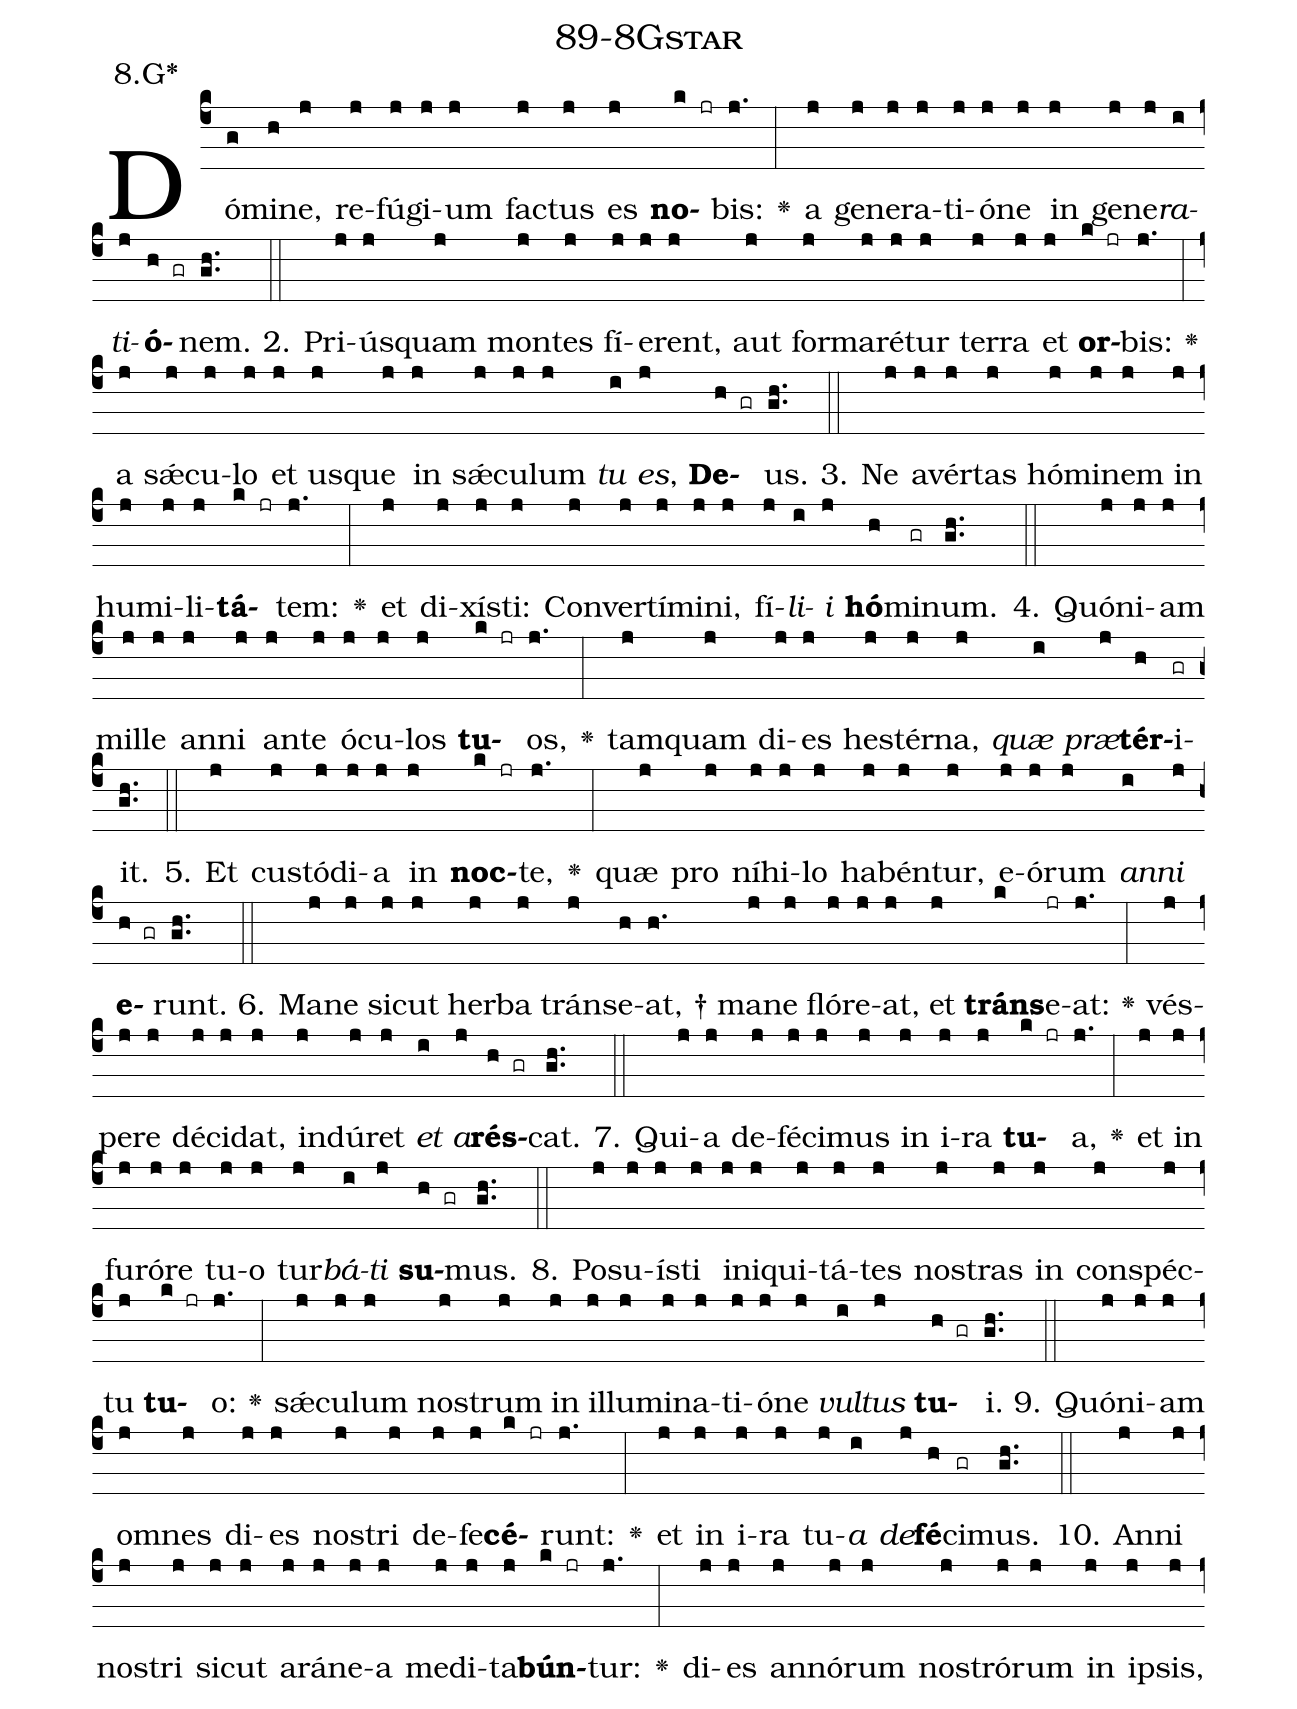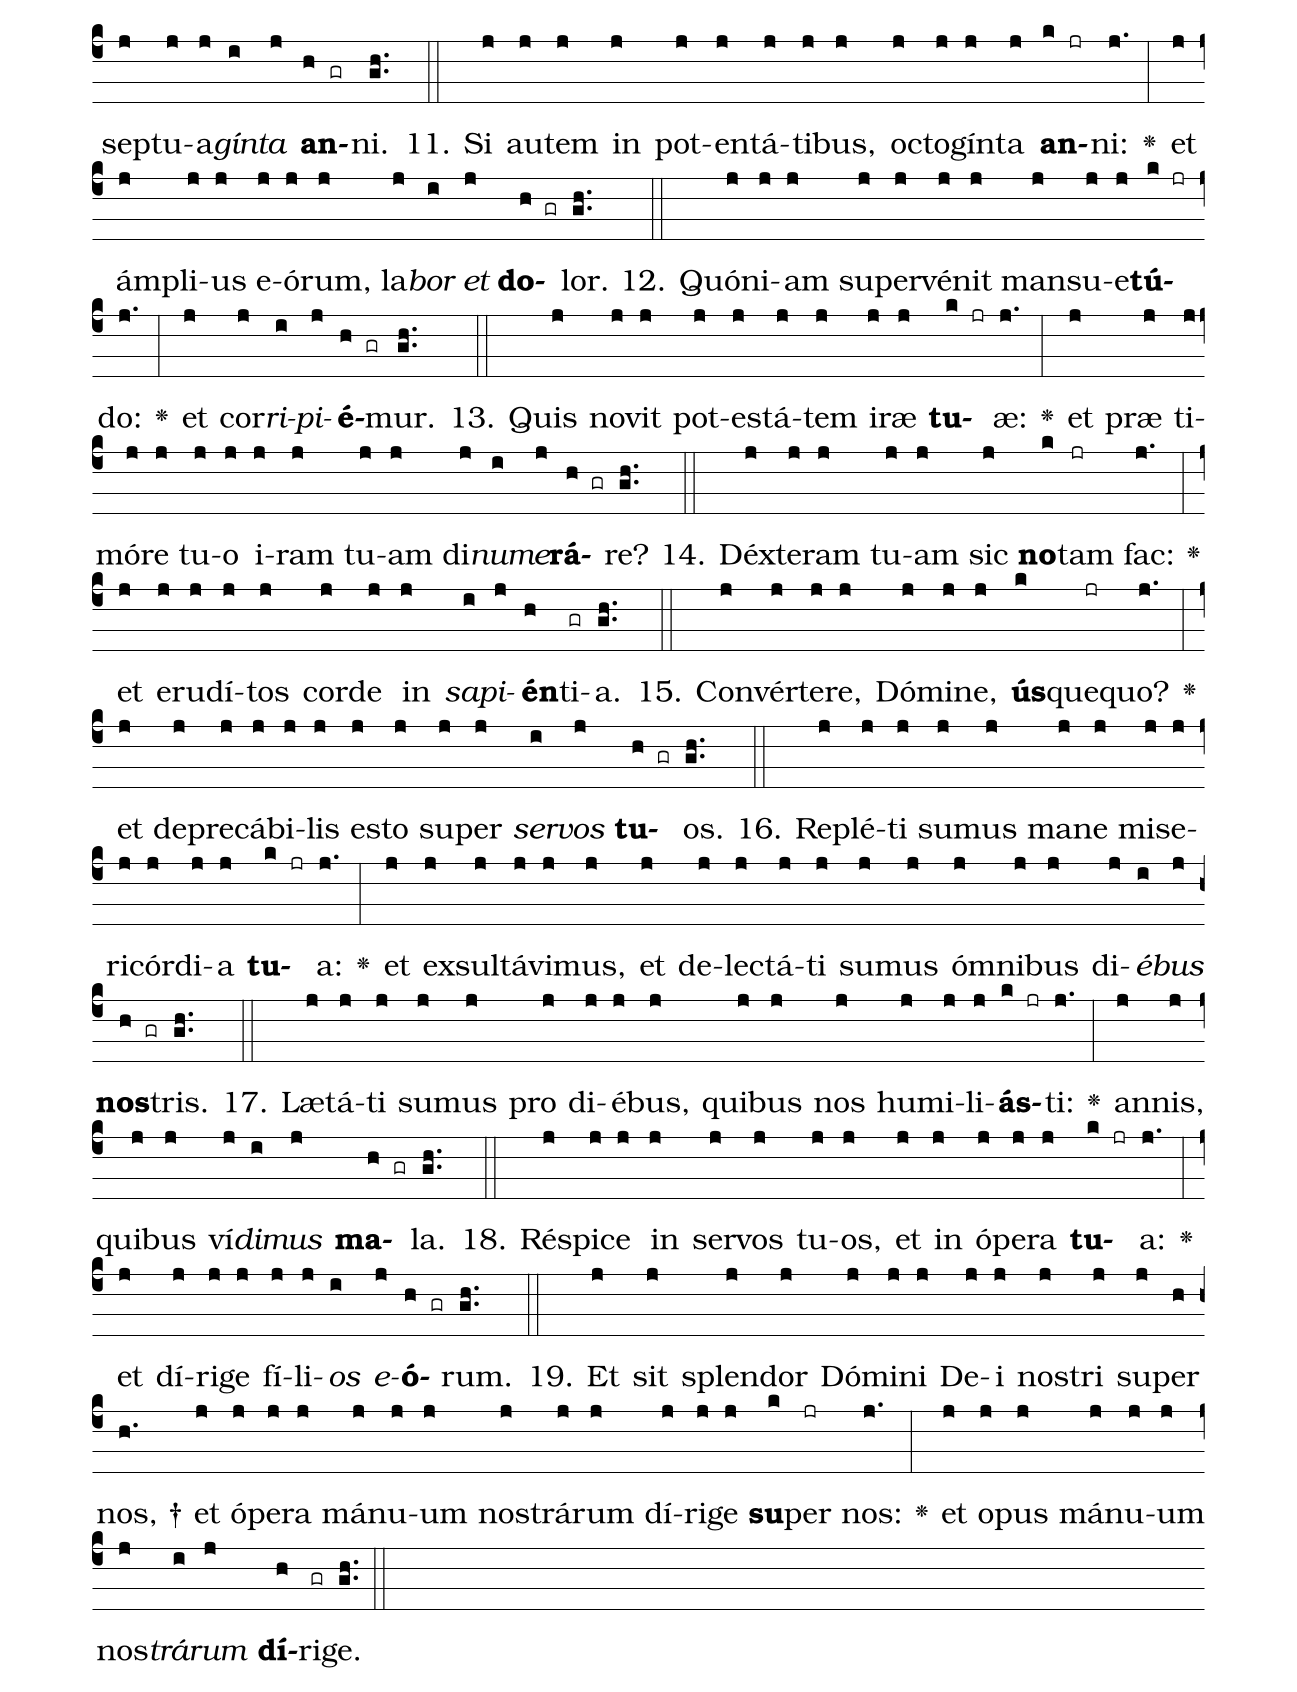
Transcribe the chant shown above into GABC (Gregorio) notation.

name: 89-8Gstar;
annotation: 8.G*;
%%
(c4)Dó(g)mi(h)ne,(j) re(j)fú(j)gi(j)um(j) fac(j)tus(j) es(j) <b>no</b>(k jr)bis:(j.) <v>\greheightstar</v>(:) a(j) ge(j)ne(j)ra(j)ti(j)ó(j)ne(j) in(j) ge(j)ne(j)<i>ra</i>(i)<i>ti</i>(j)<b>ó</b>(h gr)nem.(gh..) (::)
2. Pri(j)ús(j)quam(j) mon(j)tes(j) fí(j)e(j)rent,(j) aut(j) for(j)ma(j)ré(j)tur(j) ter(j)ra(j) et(j) <b>or</b>(k jr)bis:(j.) <v>\greheightstar</v>(:) a(j) sǽ(j)cu(j)lo(j) et(j) us(j)que(j) in(j) sǽ(j)cu(j)lum(j) <i>tu</i>(i) <i>es</i>,(j) <b>De</b>(h gr)us.(gh..) (::)
3. Ne(j) a(j)vér(j)tas(j) hó(j)mi(j)nem(j) in(j) hu(j)mi(j)li(j)<b>tá</b>(k jr)tem:(j.) <v>\greheightstar</v>(:) et(j) di(j)xís(j)ti:(j) Con(j)ver(j)tí(j)mi(j)ni,(j) fí(j)<i>li</i>(i)<i>i</i>(j) <b>hó</b>(h)mi(gr)num.(gh..) (::)
4. Quón(j)i(j)am(j) mil(j)le(j) an(j)ni(j) an(j)te(j) ó(j)cu(j)los(j) <b>tu</b>(k jr)os,(j.) <v>\greheightstar</v>(:) tam(j)quam(j) di(j)es(j) hes(j)tér(j)na,(j) <i>quæ</i>(i) <i>præ</i>(j)<b>tér</b>(h)i(gr)it.(gh..) (::)
5. Et(j) cus(j)tó(j)di(j)a(j) in(j) <b>noc</b>(k jr)te,(j.) <v>\greheightstar</v>(:) quæ(j) pro(j) ní(j)hi(j)lo(j) ha(j)bén(j)tur,(j) e(j)ó(j)rum(j) <i>an</i>(i)<i>ni</i>(j) <b>e</b>(h gr)runt.(gh..) (::)
6. Ma(j)ne(j) sic(j)ut(j) her(j)ba(j) tráns(j)e(h)at, †(h.) ma(j)ne(j) fló(j)re(j)at,(j) et(j) <b>tráns</b>(k)e(jr)at:(j.) <v>\greheightstar</v>(:) vés(j)pe(j)re(j) dé(j)ci(j)dat,(j) in(j)dú(j)ret(j) <i>et</i>(i) <i>a</i>(j)<b>rés</b>(h gr)cat.(gh..) (::)
7. Qui(j)a(j) de(j)fé(j)ci(j)mus(j) in(j) i(j)ra(j) <b>tu</b>(k jr)a,(j.) <v>\greheightstar</v>(:) et(j) in(j) fu(j)ró(j)re(j) tu(j)o(j) tur(j)<i>bá</i>(i)<i>ti</i>(j) <b>su</b>(h gr)mus.(gh..) (::)
8. Po(j)su(j)ís(j)ti(j) in(j)i(j)qui(j)tá(j)tes(j) nos(j)tras(j) in(j) con(j)spéc(j)tu(j) <b>tu</b>(k jr)o:(j.) <v>\greheightstar</v>(:) sǽ(j)cu(j)lum(j) nos(j)trum(j) in(j) il(j)lu(j)mi(j)na(j)ti(j)ó(j)ne(j) <i>vul</i>(i)<i>tus</i>(j) <b>tu</b>(h gr)i.(gh..) (::)
9. Quón(j)i(j)am(j) om(j)nes(j) di(j)es(j) nos(j)tri(j) de(j)fe(j)<b>cé</b>(k jr)runt:(j.) <v>\greheightstar</v>(:) et(j) in(j) i(j)ra(j) tu(j)<i>a</i>(i) <i>de</i>(j)<b>fé</b>(h)ci(gr)mus.(gh..) (::)
10. An(j)ni(j) nos(j)tri(j) sic(j)ut(j) a(j)rá(j)ne(j)a(j) me(j)di(j)ta(j)<b>bún</b>(k jr)tur:(j.) <v>\greheightstar</v>(:) di(j)es(j) an(j)nó(j)rum(j) nos(j)tró(j)rum(j) in(j) ip(j)sis,(j) sep(j)tu(j)a(j)<i>gín</i>(i)<i>ta</i>(j) <b>an</b>(h gr)ni.(gh..) (::)
11. Si(j) au(j)tem(j) in(j) pot(j)en(j)tá(j)ti(j)bus,(j) oc(j)to(j)gín(j)ta(j) <b>an</b>(k jr)ni:(j.) <v>\greheightstar</v>(:) et(j) ám(j)pli(j)us(j) e(j)ó(j)rum,(j) la(j)<i>bor</i>(i) <i>et</i>(j) <b>do</b>(h gr)lor.(gh..) (::)
12. Quón(j)i(j)am(j) su(j)per(j)vé(j)nit(j) man(j)su(j)e(j)<b>tú</b>(k jr)do:(j.) <v>\greheightstar</v>(:) et(j) cor(j)<i>ri</i>(i)<i>pi</i>(j)<b>é</b>(h gr)mur.(gh..) (::)
13. Quis(j) no(j)vit(j) pot(j)es(j)tá(j)tem(j) i(j)ræ(j) <b>tu</b>(k jr)æ:(j.) <v>\greheightstar</v>(:) et(j) præ(j) ti(j)mó(j)re(j) tu(j)o(j) i(j)ram(j) tu(j)am(j) di(j)<i>nu</i>(i)<i>me</i>(j)<b>rá</b>(h gr)re?(gh..) (::)
14. Déx(j)te(j)ram(j) tu(j)am(j) sic(j) <b>no</b>(k)tam(jr) fac:(j.) <v>\greheightstar</v>(:) et(j) e(j)ru(j)dí(j)tos(j) cor(j)de(j) in(j) <i>sa</i>(i)<i>pi</i>(j)<b>én</b>(h)ti(gr)a.(gh..) (::)
15. Con(j)vér(j)te(j)re,(j) Dó(j)mi(j)ne,(j) <b>ús</b>(k)que(jr)quo?(j.) <v>\greheightstar</v>(:) et(j) de(j)pre(j)cá(j)bi(j)lis(j) es(j)to(j) su(j)per(j) <i>ser</i>(i)<i>vos</i>(j) <b>tu</b>(h gr)os.(gh..) (::)
16. Re(j)plé(j)ti(j) su(j)mus(j) ma(j)ne(j) mi(j)se(j)ri(j)cór(j)di(j)a(j) <b>tu</b>(k jr)a:(j.) <v>\greheightstar</v>(:) et(j) ex(j)sul(j)tá(j)vi(j)mus,(j) et(j) de(j)lec(j)tá(j)ti(j) su(j)mus(j) óm(j)ni(j)bus(j) di(j)<i>é</i>(i)<i>bus</i>(j) <b>nos</b>(h gr)tris.(gh..) (::)
17. Læ(j)tá(j)ti(j) su(j)mus(j) pro(j) di(j)é(j)bus,(j) qui(j)bus(j) nos(j) hu(j)mi(j)li(j)<b>ás</b>(k jr)ti:(j.) <v>\greheightstar</v>(:) an(j)nis,(j) qui(j)bus(j) ví(j)<i>di</i>(i)<i>mus</i>(j) <b>ma</b>(h gr)la.(gh..) (::)
18. Ré(j)spi(j)ce(j) in(j) ser(j)vos(j) tu(j)os,(j) et(j) in(j) ó(j)pe(j)ra(j) <b>tu</b>(k jr)a:(j.) <v>\greheightstar</v>(:) et(j) dí(j)ri(j)ge(j) fí(j)li(j)<i>os</i>(i) <i>e</i>(j)<b>ó</b>(h gr)rum.(gh..) (::)
19. Et(j) sit(j) splen(j)dor(j) Dó(j)mi(j)ni(j) De(j)i(j) nos(j)tri(j) su(j)per(h) nos, †(h.) et(j) ó(j)pe(j)ra(j) má(j)nu(j)um(j) nos(j)trá(j)rum(j) dí(j)ri(j)ge(j) <b>su</b>(k)per(jr) nos:(j.) <v>\greheightstar</v>(:) et(j) o(j)pus(j) má(j)nu(j)um(j) nos(j)<i>trá</i>(i)<i>rum</i>(j) <b>dí</b>(h)ri(gr)ge.(gh..) (::)
